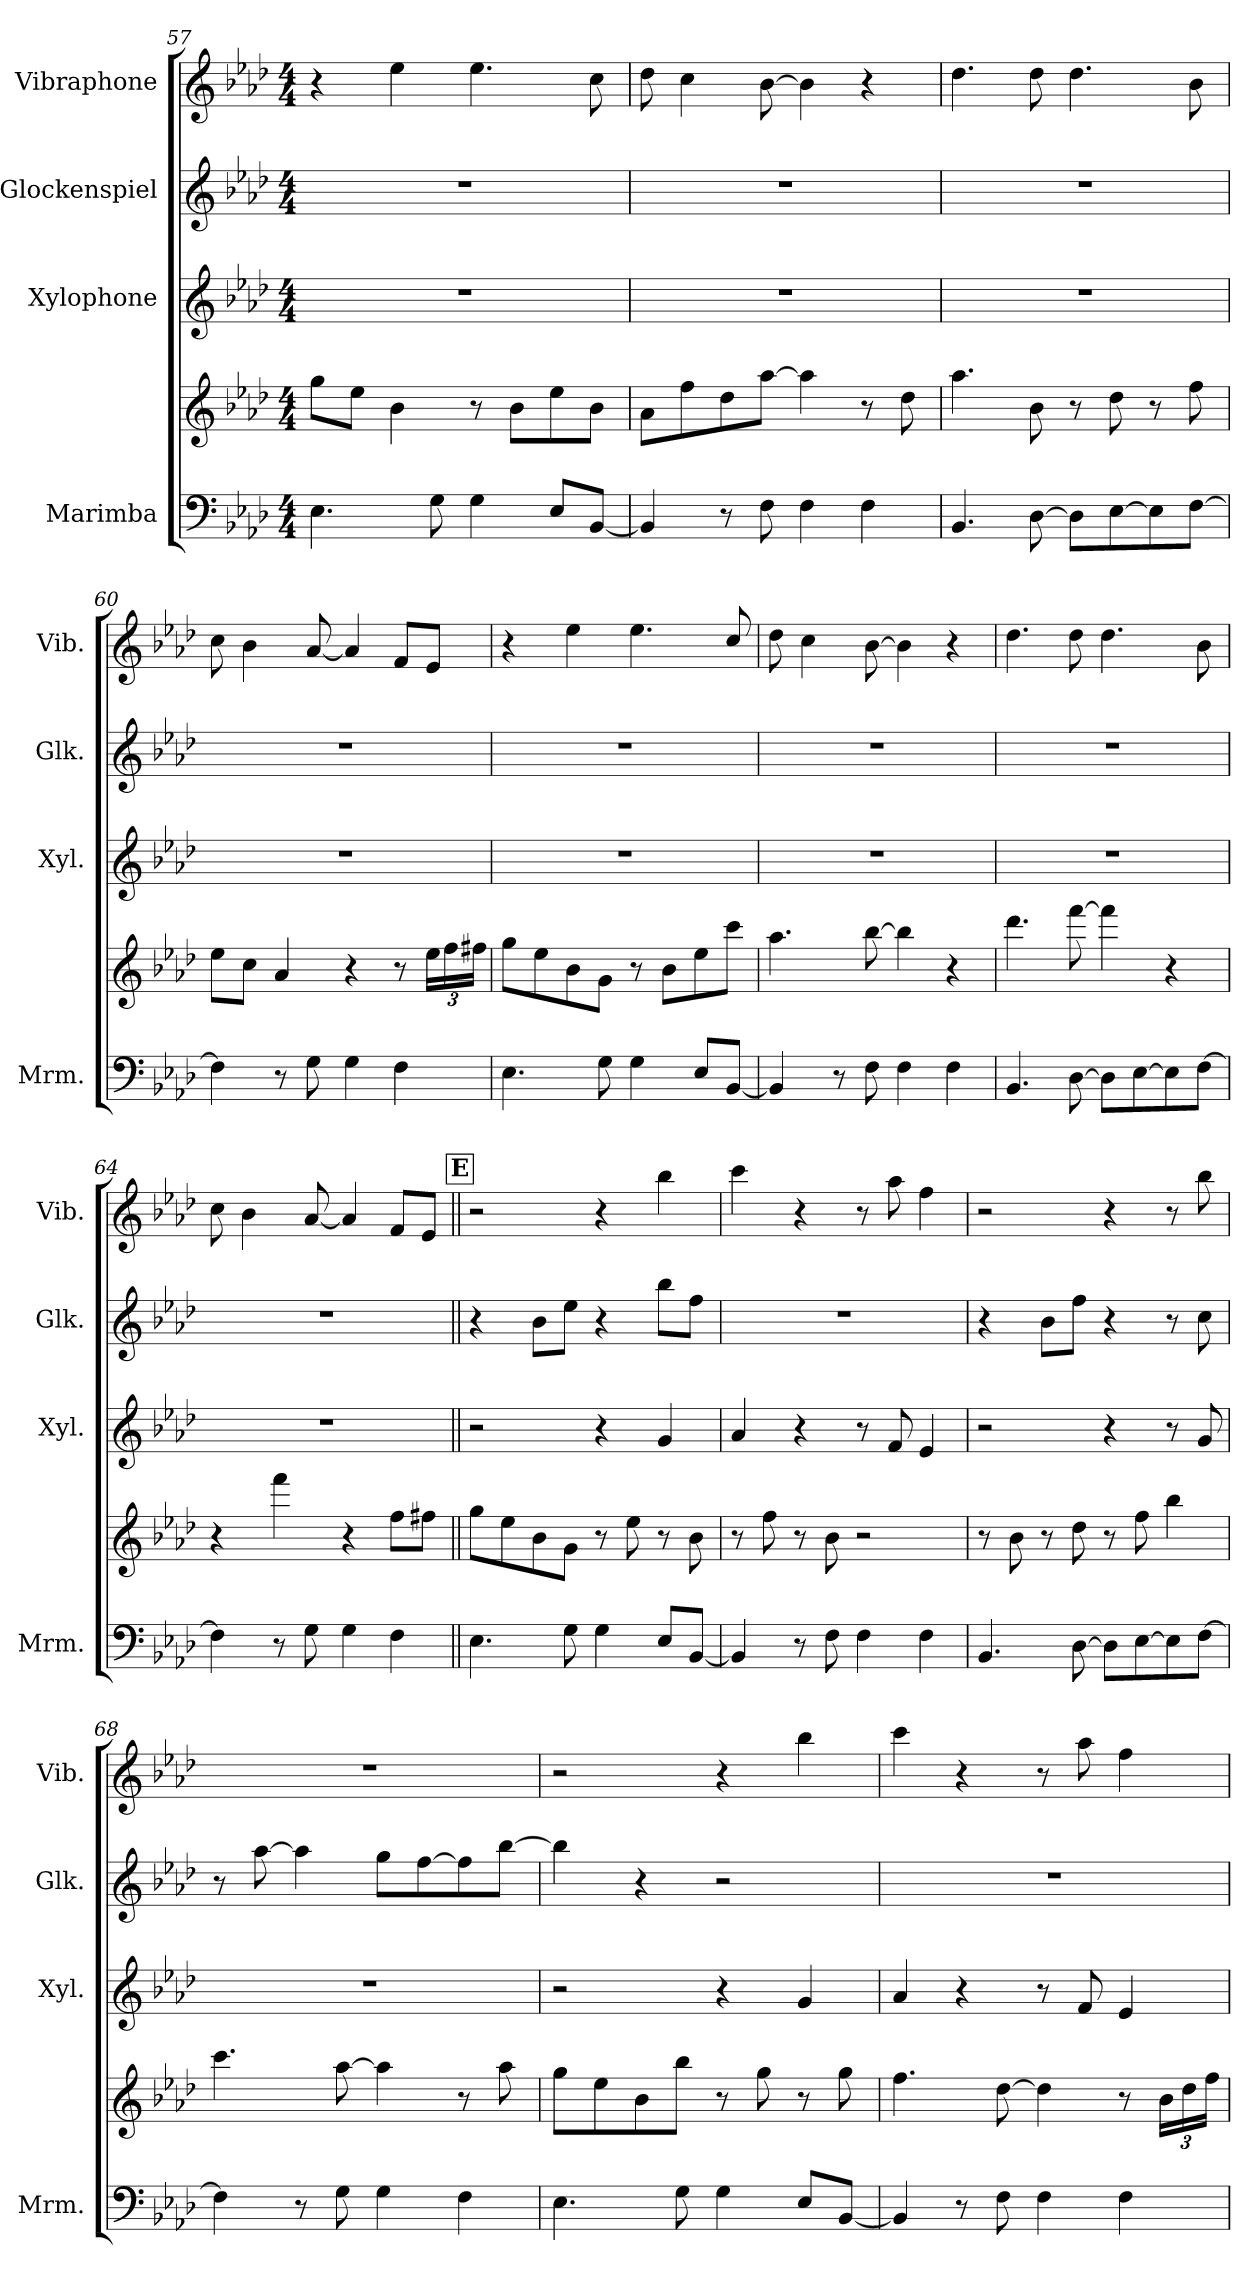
**kern	**kern	**kern	**kern	**kern
*part4	*part4	*part3	*part2	*part1
*staff5	*staff4	*staff3	*staff2	*staff1
*I"Marimba	*	*I"Xylophone	*I"Glockenspiel	*I"Vibraphone
*I'Mrm.	*	*I'Xyl.	*I'Glk.	*I'Vib.
*clefF4	*clefG2	*clefG2	*clefG2	*clefG2
*	*	*ITrd-7c-12	*ITrd-14c-24	*
*k[b-e-a-d-]	*k[b-e-a-d-]	*k[b-e-a-d-]	*k[b-e-a-d-]	*k[b-e-a-d-]
*M4/4	*M4/4	*M4/4	*M4/4	*M4/4
=57	=57	=57	=57	=57
4.E-\	8gg\L	1r	1r	4r
.	8ee-\J	.	.	.
.	4b-\	.	.	4ee-\
8G\	.	.	.	.
4G\	8r	.	.	4.ee-\
.	8b-\L	.	.	.
8E-/L	8ee-\	.	.	.
[8BB-/J	8b-\J	.	.	8cc\
=58	=58	=58	=58	=58
4BB-/]	8a-\L	1r	1r	8dd-\
.	8ff\	.	.	4cc\
8r	8dd-\	.	.	.
8F\	[8aa-\J	.	.	[8b-\
4F\	4aa-\]	.	.	4b-\]
4F\	8r	.	.	4r
.	8dd-\	.	.	.
=59	=59	=59	=59	=59
4.BB-/	4.aa-\	1r	1r	4.dd-\
[8D-\	8b-\	.	.	8dd-\
8D-\L]	8r	.	.	4.dd-\
[8E-\	8dd-\	.	.	.
8E-\]	8r	.	.	.
[8F\J	8ff\	.	.	8b-\
!!LO:PB:g=z
=60	=60	=60	=60	=60
4F\]	8ee-\L	1r	1r	8cc\
.	8cc\J	.	.	4b-\
8r	4a-/	.	.	.
8G\	.	.	.	[8a-/
4G\	4r	.	.	4a-/]
4F\	8r	.	.	8f/L
*	*Xbrackettup	*	*	*
.	24ee-\LL	.	.	8e-/J
.	24ff\	.	.	.
.	24ff#X\JJ	.	.	.
=61	=61	=61	=61	=61
4.E-\	8gg\L	1r	1r	4r
.	8ee-\	.	.	.
.	8b-\	.	.	4ee-\
8G\	8g\J	.	.	.
4G\	8r	.	.	4.ee-\
.	8b-\L	.	.	.
8E-/L	8ee-\	.	.	.
[8BB-/J	8ccc\J	.	.	8cc/
=62	=62	=62	=62	=62
4BB-/]	4.aa-\	1r	1r	8dd-\
.	.	.	.	4cc\
8r	.	.	.	.
8F\	[8bb-\	.	.	[8b-\
4F\	4bb-\]	.	.	4b-\]
4F\	4r	.	.	4r
=63	=63	=63	=63	=63
4.BB-/	4.ddd-\	1r	1r	4.dd-\
[8D-\	[8fff\	.	.	8dd-\
8D-\L]	4fff\]	.	.	4.dd-\
[8E-\	.	.	.	.
8E-\]	4r	.	.	.
[8F\J	.	.	.	8b-\
=64	=64	=64	=64	=64
4F\]	4r	1r	1r	8cc\
.	.	.	.	4b-\
8r	4fff\	.	.	.
8G\	.	.	.	[8a-/
4G\	4r	.	.	4a-/]
4F\	8ff\L	.	.	8f/L
.	8ff#X\J	.	.	8e-/J
!!LO:LB:g=z
!!LO:REH:place=s1:a:B:fs=14:t=E
=65||	=65||	=65||	=65||	=65||
4.E-\	8gg\L	2r	4r	2r
.	8ee-\	.	.	.
.	8b-\	.	8bbb-\L	.
8G\	8g\J	.	8eeee-\J	.
4G\	8r	4r	4r	4r
.	8ee-\	.	.	.
8E-/L	8r	4gg/	8bbbb-\L	4bb-\
[8BB-/J	8b-\	.	8ffff\J	.
=66	=66	=66	=66	=66
4BB-/]	8r	4aa-/	1r	4ccc\
.	8ff\	.	.	.
8r	8r	4r	.	4r
8F\	8b-\	.	.	.
4F\	2r	8r	.	8r
.	.	8ff/	.	8aa-\
4F\	.	4ee-/	.	4ff\
=67	=67	=67	=67	=67
4.BB-/	8r	2r	4r	2r
.	8b-\	.	.	.
.	8r	.	8bbb-\L	.
[8D-\	8dd-\	.	8ffff\J	.
8D-\L]	8r	4r	4r	4r
[8E-\	8ff\	.	.	.
8E-\]	4bb-\	8r	8r	8r
[8F\J	.	8gg/	8cccc\	8bb-\
=68	=68	=68	=68	=68
4F\]	4.ccc\	1r	8r	1r
.	.	.	[8aaaa-\	.
8r	.	.	4aaaa-\]	.
8G\	[8aa-\	.	.	.
4G\	4aa-\]	.	8gggg\L	.
.	.	.	[8ffff\	.
4F\	8r	.	8ffff\]	.
.	8aa-\	.	[8bbbb-\J	.
=69	=69	=69	=69	=69
4.E-\	8gg\L	2r	4bbbb-\]	2r
.	8ee-\	.	.	.
.	8b-\	.	4r	.
8G\	8bb-\J	.	.	.
4G\	8r	4r	2r	4r
.	8gg\	.	.	.
8E-/L	8r	4gg/	.	4bb-\
[8BB-/J	8gg\	.	.	.
!!LO:LB:g=z
=70	=70	=70	=70	=70
4BB-/]	4.ff\	4aa-/	1r	4ccc\
8r	.	4r	.	4r
8F\	[8dd-\	.	.	.
4F\	4dd-\]	8r	.	8r
.	.	8ff/	.	8aa-\
4F\	8r	4ee-/	.	4ff\
.	24b-\LL	.	.	.
.	24dd-\	.	.	.
.	24ff\JJ	.	.	.
=	=	=	=	=
*-	*-	*-	*-	*-
